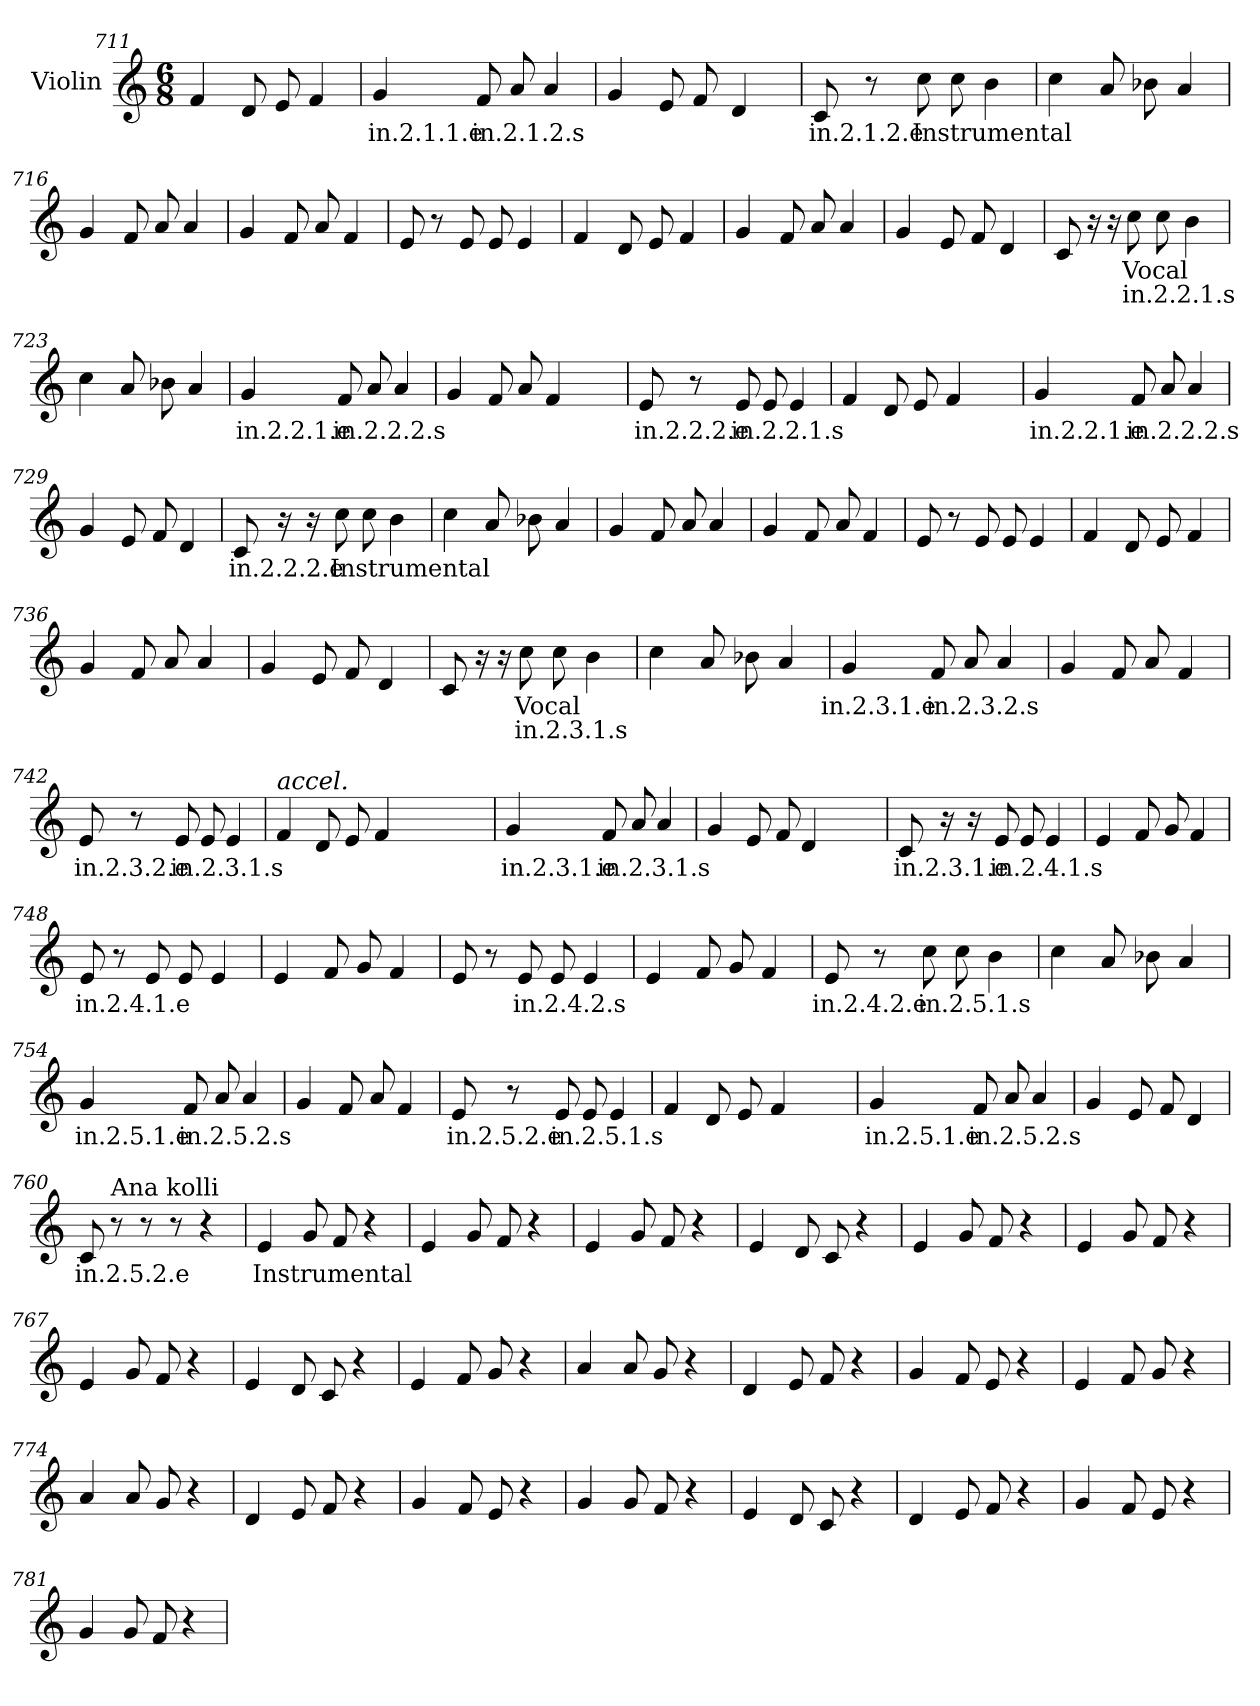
**kern	**text	**text
*part1	*part1	*part1
*staff1	*staff1	*staff1
*I"Violin	*	*
*clefG2	*	*
*k[]	*	*
*M6/8	*	*
=711	=711	=711
4f/	.	.
8d/	.	.
8e/	.	.
4f/	.	.
=712	=712	=712
!	!LO:LY:b	!
4g/	in.2.1.1.e	.
!	!LO:LY:b	!
8f/	in.2.1.2.s	.
8a/	.	.
4a/	.	.
=713	=713	=713
4g/	.	.
8e/	.	.
8f/	.	.
4d/	.	.
!!LO:LB:g=z
=714	=714	=714
!	!LO:LY:b	!
8c/	in.2.1.2.e	.
8r	.	.
!	!LO:LY:b	!
8cc\	Instrumental	.
8cc\	.	.
4b\	.	.
=715	=715	=715
4cc\	.	.
8a/	.	.
8b-X\	.	.
4a/	.	.
=716	=716	=716
4g/	.	.
8f/	.	.
8a/	.	.
4a/	.	.
=717	=717	=717
4g/	.	.
8f/	.	.
8a/	.	.
4f/	.	.
!!LO:PB:g=z
=718	=718	=718
8e/	.	.
8r	.	.
8e/	.	.
8e/	.	.
4e/	.	.
=719	=719	=719
4f/	.	.
8d/	.	.
8e/	.	.
4f/	.	.
=720	=720	=720
4g/	.	.
8f/	.	.
8a/	.	.
4a/	.	.
=721	=721	=721
4g/	.	.
8e/	.	.
8f/	.	.
4d/	.	.
=722	=722	=722
8c/	.	.
16r	.	.
16r	.	.
!	!LO:LY:b	!LO:LY:b
8cc\	Vocal	in.2.2.1.s
8cc\	.	.
4b\	.	.
=723	=723	=723
4cc\	.	.
8a/	.	.
8b-X\	.	.
4a/	.	.
!!LO:LB:g=z
=724	=724	=724
!	!LO:LY:b	!
4g/	in.2.2.1.e	.
!	!LO:LY:b	!
8f/	in.2.2.2.s	.
8a/	.	.
4a/	.	.
=725	=725	=725
4g/	.	.
8f/	.	.
8a/	.	.
4f/	.	.
=726	=726	=726
!	!LO:LY:b	!
8e/	in.2.2.2.e	.
8r	.	.
!	!LO:LY:b	!
8e/	in.2.2.1.s	.
8e/	.	.
4e/	.	.
=727	=727	=727
4f/	.	.
8d/	.	.
8e/	.	.
4f/	.	.
!!LO:LB:g=z
=728	=728	=728
!	!LO:LY:b	!
4g/	in.2.2.1.e	.
!	!LO:LY:b	!
8f/	in.2.2.2.s	.
8a/	.	.
4a/	.	.
=729	=729	=729
4g/	.	.
8e/	.	.
8f/	.	.
4d/	.	.
!!LO:LB:g=z
=730	=730	=730
!	!LO:LY:b	!
8c/	in.2.2.2.e	.
16r	.	.
16r	.	.
!	!LO:LY:b	!
8cc\	Instrumental	.
8cc\	.	.
4b\	.	.
=731	=731	=731
4cc\	.	.
8a/	.	.
8b-X\	.	.
4a/	.	.
=732	=732	=732
4g/	.	.
8f/	.	.
8a/	.	.
4a/	.	.
=733	=733	=733
4g/	.	.
8f/	.	.
8a/	.	.
4f/	.	.
=734	=734	=734
8e/	.	.
8r	.	.
8e/	.	.
8e/	.	.
4e/	.	.
!!LO:LB:g=z
=735	=735	=735
4f/	.	.
8d/	.	.
8e/	.	.
4f/	.	.
!!LO:LB:g=z
=736	=736	=736
4g/	.	.
8f/	.	.
8a/	.	.
4a/	.	.
=737	=737	=737
4g/	.	.
8e/	.	.
8f/	.	.
4d/	.	.
=738	=738	=738
8c/	.	.
16r	.	.
16r	.	.
!	!LO:LY:b	!LO:LY:b
8cc\	Vocal	in.2.3.1.s
8cc\	.	.
4b\	.	.
=739	=739	=739
4cc\	.	.
8a/	.	.
8b-X\	.	.
4a/	.	.
=740	=740	=740
!	!LO:LY:b	!
4g/	in.2.3.1.e	.
!	!LO:LY:b	!
8f/	in.2.3.2.s	.
8a/	.	.
4a/	.	.
!!LO:LB:g=z
=741	=741	=741
4g/	.	.
8f/	.	.
8a/	.	.
4f/	.	.
!!LO:LB:g=z
=742	=742	=742
!	!LO:LY:b	!
8e/	in.2.3.2.e	.
8r	.	.
!	!LO:LY:b	!
8e/	in.2.3.1.s	.
8e/	.	.
4e/	.	.
=743	=743	=743
!LO:TX:a:i:t=accel.	!	!
4f/	.	.
8d/	.	.
8e/	.	.
4f/	.	.
=744	=744	=744
!	!LO:LY:b	!
4g/	in.2.3.1.e	.
!	!LO:LY:b	!
8f/	in.2.3.1.s	.
8a/	.	.
4a/	.	.
=745	=745	=745
4g/	.	.
8e/	.	.
8f/	.	.
4d/	.	.
!!LO:LB:g=z
=746	=746	=746
!	!LO:LY:b	!
8c/	in.2.3.1.e	.
16r	.	.
16r	.	.
!	!LO:LY:b	!
8e/	in.2.4.1.s	.
8e/	.	.
4e/	.	.
=747	=747	=747
4e/	.	.
8f/	.	.
8g/	.	.
4f/	.	.
!!LO:LB:g=z
=748	=748	=748
!	!LO:LY:b	!
8e/	in.2.4.1.e	.
8r	.	.
8e/	.	.
8e/	.	.
4e/	.	.
=749	=749	=749
4e/	.	.
8f/	.	.
8g/	.	.
4f/	.	.
=750	=750	=750
8e/	.	.
8r	.	.
!	!LO:LY:b	!
8e/	in.2.4.2.s	.
8e/	.	.
4e/	.	.
=751	=751	=751
4e/	.	.
8f/	.	.
8g/	.	.
4f/	.	.
!!LO:PB:g=z
=752	=752	=752
!	!LO:LY:b	!
8e/	in.2.4.2.e	.
8r	.	.
!	!LO:LY:b	!
8cc\	in.2.5.1.s	.
8cc\	.	.
4b\	.	.
=753	=753	=753
4cc\	.	.
8a/	.	.
8b-X\	.	.
4a/	.	.
!!LO:LB:g=z
=754	=754	=754
!	!LO:LY:b	!
4g/	in.2.5.1.e	.
!	!LO:LY:b	!
8f/	in.2.5.2.s	.
8a/	.	.
4a/	.	.
=755	=755	=755
4g/	.	.
8f/	.	.
8a/	.	.
4f/	.	.
=756	=756	=756
!	!LO:LY:b	!
8e/	in.2.5.2.e	.
8r	.	.
!	!LO:LY:b	!
8e/	in.2.5.1.s	.
8e/	.	.
4e/	.	.
=757	=757	=757
4f/	.	.
8d/	.	.
8e/	.	.
4f/	.	.
!!LO:LB:g=z
=758	=758	=758
!	!LO:LY:b	!
4g/	in.2.5.1.e	.
!	!LO:LY:b	!
8f/	in.2.5.2.s	.
8a/	.	.
4a/	.	.
=759	=759	=759
4g/	.	.
8e/	.	.
8f/	.	.
4d/	.	.
=760	=760	=760
*MM140	*	*
!	!LO:LY:b	!
8c/	in.2.5.2.e	.
!LO:TX:a:t=Ana kolli	!	!
8r	.	.
8r	.	.
8r	.	.
4r	.	.
=761	=761	=761
!	!LO:LY:b	!
4e/	Instrumental	.
8g/	.	.
8f/	.	.
4r	.	.
!!LO:LB:g=z
=762	=762	=762
4e/	.	.
8g/	.	.
8f/	.	.
4r	.	.
=763	=763	=763
4e/	.	.
8g/	.	.
8f/	.	.
4r	.	.
=764	=764	=764
4e/	.	.
8d/	.	.
8c/	.	.
4r	.	.
=765	=765	=765
4e/	.	.
8g/	.	.
8f/	.	.
4r	.	.
=766	=766	=766
4e/	.	.
8g/	.	.
8f/	.	.
4r	.	.
!!LO:LB:g=z
=767	=767	=767
4e/	.	.
8g/	.	.
8f/	.	.
4r	.	.
=768	=768	=768
4e/	.	.
8d/	.	.
8c/	.	.
4r	.	.
=769	=769	=769
4e/	.	.
8f/	.	.
8g/	.	.
4r	.	.
=770	=770	=770
4a/	.	.
8a/	.	.
8g/	.	.
4r	.	.
=771	=771	=771
4d/	.	.
8e/	.	.
8f/	.	.
4r	.	.
=772	=772	=772
4g/	.	.
8f/	.	.
8e/	.	.
4r	.	.
=773	=773	=773
4e/	.	.
8f/	.	.
8g/	.	.
4r	.	.
!!LO:LB:g=z
=774	=774	=774
4a/	.	.
8a/	.	.
8g/	.	.
4r	.	.
=775	=775	=775
4d/	.	.
8e/	.	.
8f/	.	.
4r	.	.
=776	=776	=776
4g/	.	.
8f/	.	.
8e/	.	.
4r	.	.
=777	=777	=777
4g/	.	.
8g/	.	.
8f/	.	.
4r	.	.
=778	=778	=778
4e/	.	.
8d/	.	.
8c/	.	.
4r	.	.
=779	=779	=779
4d/	.	.
8e/	.	.
8f/	.	.
4r	.	.
=780	=780	=780
4g/	.	.
8f/	.	.
8e/	.	.
4r	.	.
!!LO:LB:g=z
=781	=781	=781
4g/	.	.
8g/	.	.
8f/	.	.
4r	.	.
=	=	=
*-	*-	*-
